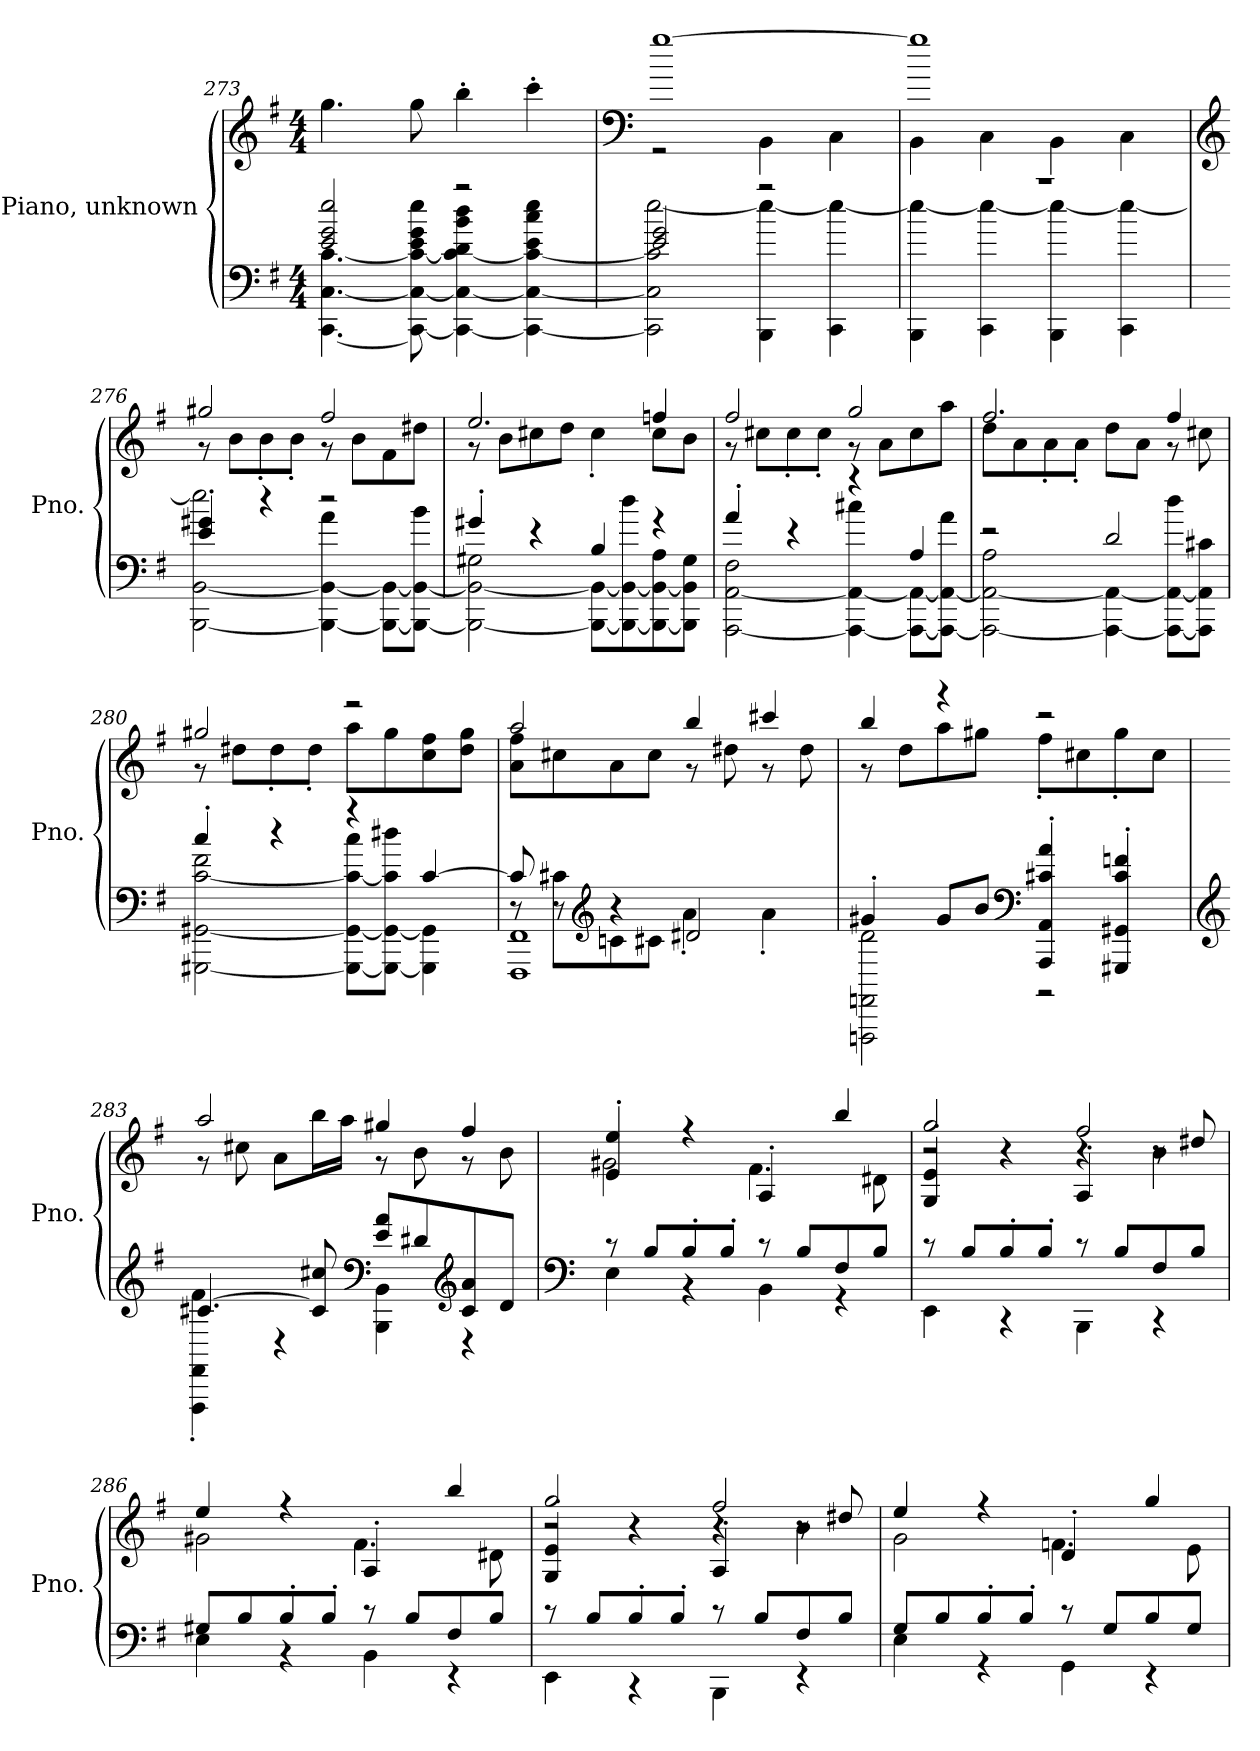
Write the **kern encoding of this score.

**kern	**kern
*part1	*part1
*staff2	*staff1
*I"Piano, unknown	*
*I'Pno.	*
*clefF4	*clefG2
*k[f#]	*k[f#]
*M4/4	*M4/4
=273	=273
*^	*
2e/ 2g/ 2ee/	[4.CC\ [4.C\ [4.c\	4.gg\
.	8CC\_ 8C\_ 8c\_ 8e\ 8g\ 8ee\	8gg\
2r	4CC\_ 4C\_ 4c\_ 4d\ 4b\ 4dd\	4bb'\
.	4CC\_ 4C\_ 4c\_ 4e\ 4cc\ 4ee\	4ccc'\
=274	=274	=274
*	*	*clefF4
*	*	*^
2e/ 2g/	2CC\] 2C\] 2c\] [2ee\	[1gg	2r
2r	4BBB\ 4ee\_	.	4BB\
.	4CC\ 4ee\_	.	4C\
!!LO:LB:g=z	!!
=275	=275	=275	=275
1r	4BBB\ 4ee\_	1gg]	4BB\
.	4CC\ 4ee\_	.	4C\
.	4BBB\ 4ee\_	.	4BB\
.	4CC\ 4ee\_	.	4C\
=276	=276	=276	=276
*	*	*clefG2	*
4e/' 4g#X/'	[2BBB\ [2BB\ 2ee\]	2gg#X/	8r
.	.	.	8b\L
4r	.	.	8b'\
.	.	.	8b'\J
2r	4BBB\_ 4BB\_ 4a\	2ff#/	8r
.	.	.	8b\L
.	8BBB\_ 8BB\_L	.	8f#\
.	8BBB\_ 8BB\_ 8b\J	.	8dd#X\J
=277	=277	=277	=277
4g#X'/	2BBB\_ 2BB\_ 2G#X\	2.ee/	8r
.	.	.	8b\L
4r	.	.	8cc#X\
.	.	.	8dd\J
4B/	8BBB\_ 8BB\_L	.	4cc#'\
.	8BBB\_ 8BB\_ 8dd\	.	.
4r	8BBB\_ 8BB\_ 8A\	4ffn/	8cc#\L
.	8BBB\] 8BB\] 8G#\J	.	8b\J
=278	=278	=278	=278
4a'/	[2AAA\ [2AA\ 2F#\	2ff#/	8r
.	.	.	8cc#X\L
4r	.	.	8cc#'\
.	.	.	8cc#'\J
4r	4AAA\_ 4AA\_ 4cc#X\	2gg/	8r
.	.	.	8a\L
4A/	8AAA\_ 8AA\_L	.	8cc#\
.	8AAA\_ 8AA\_ 8a\J	.	8aa\J
!!LO:PB:g=z	!!
=279	=279	=279	=279
2r	2AAA\_ 2AA\_ 2A\	2.ff#/	8dd\L
.	.	.	8a\
.	.	.	8a'\
.	.	.	8a'\J
2d/	4AAA\_ 4AA\_	.	8dd\L
.	.	.	8a\J
.	8AAA\_ 8AA\_ 8dd\L	4ff#/	8r
.	8AAA\] 8AA\] 8c#X\J	.	8cc#X\
=280	=280	=280	=280
4cc'/	[2GGG#X\ [2GG#X\ [2c\ 2f#\	2gg#X/	8r
.	.	.	8dd#X\L
4r	.	.	8dd#'\
.	.	.	8dd#'\J
4r	8GGG#\_ 8GG#\_ 8c\_ 8cc\L	2r	8aa\L
.	8GGG#\_ 8GG#\_ 8c\] 8dd#X\J	.	8gg#\
[4c/	4GGG#\] 4GG#\]	.	8cc\ 8ff#\
.	.	.	8dd#\ 8gg#\J
=281	=281	=281	=281
*	*^	*	*
8c/]	8r	1FFF# 1FF#	2aa/	8a\ 8ff#\L
8r	8c#X\L	.	.	8cc#X\
*clefG2	*	*	*	*
4r	8cn\	.	.	8a\
.	8c#X\J	.	.	8cc#\J
2d#X/	4a'\	.	4bb/	8r
.	.	.	.	8dd#X\
.	4a'\	.	4ccc#X/	8r
.	.	.	.	8dd#\
*	*v	*v	*	*
!!LO:LB:g=z	!!
=282	=282	=282	=282
4g#X'/	2FFFn\ 2FFn\ 2d\	4bb/	8r
.	.	.	8dd\L
8g#/L	.	4r	8aa\
8b/J	.	.	8gg#X\J
*clefF4	*	*	*
4AAA/' 4AA/' 4c#X/' 4a/'	2r	2r	8ff#'\L
.	.	.	8cc#X\
4GGG#X/' 4GG#X/' 4c#/' 4fn/'	.	.	8gg#'\
.	.	.	8cc#\J
=283	=283	=283	=283
*clefG2	*	*	*
[4.c#X/	4FFF#\' 4FF#\' 4f#\'	2aa/	8r
.	.	.	8cc#X\
.	4r	.	8a\L
8c#/] 8cc#X/	.	.	16bb\L
.	.	.	16aa\JJ
*clefF4	*	*	*
8e/ 8a/L	4BBB\ 4BB\	4gg#X/	8r
8d#X/	.	.	8b\
*clefG2	*	*	*
8c#/ 8a/	4r	4ff#/	8r
8d#/J	.	.	8b\
=284	=284	=284	=284
*clefF4	*	*	*
8r	4E\	4e/' 4ee/'	2g#X\
8B/L	.	.	.
8B'/	4r	4r	.
8B'/J	.	.	.
8r	4BB\	4A'/	4.f#\
8B/L	.	.	.
8F#/	4r	4bb/	.
8B/J	.	.	8d#X\
!!LO:LB:g=z
=285	=285	=285	=285
*	*	*	*^
8r	4EE\	2gg/	2r	4G/' 4e/'
8B/L	.	.	.	.
8B'/	4r	.	.	4r
8B'/J	.	.	.	.
8r	4BBB\	2ff#/	4r	4A'/
8B/L	.	.	.	.
8F#/	4r	.	4b\	8r
8B/J	.	.	.	8dd#X/
*	*	*	*v	*v
=286	=286	=286	=286
8G#X/L	4E\	4ee/	2g#X\
8B/	.	.	.
8B'/	4r	4r	.
8B'/J	.	.	.
8r	4BB\	4A'/	4.f#\
8B/L	.	.	.
8F#/	4r	4bb/	.
8B/J	.	.	8d#X\
=287	=287	=287	=287
*	*	*	*^
8r	4EE\	2gg/	2r	4G/' 4e/'
8B/L	.	.	.	.
8B'/	4r	.	.	4r
8B'/J	.	.	.	.
8r	4BBB\	2ff#/	4r	4A'/
8B/L	.	.	.	.
8F#/	4r	.	4b\	8r
8B/J	.	.	.	8dd#X/
*	*	*	*v	*v
=288	=288	=288	=288
8G/L	4E\	4ee/	2g\
8B/	.	.	.
8B'/	4r	4r	.
8B'/J	.	.	.
8r	4GG\	4d'/	4.fn\
8G/L	.	.	.
8B/	4r	4gg/	.
8G/J	.	.	8e\
*v	*v	*	*
*	*v	*v
=	=
*-	*-
